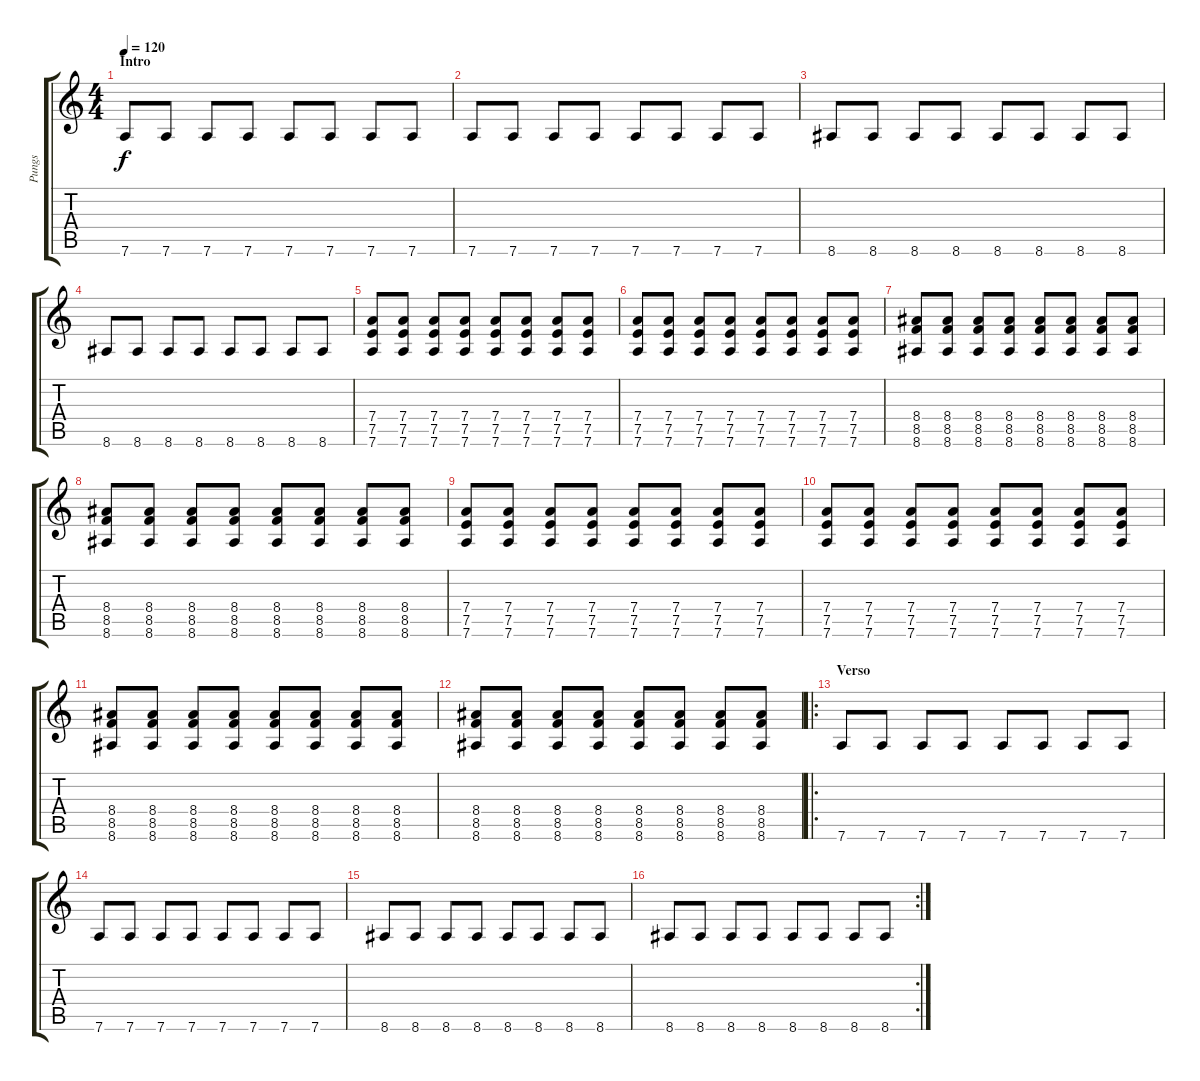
\track ("Pungs" "Pungs") {instrument distortionguitar}
\staff {score tabs}
\tuning (E4 B3 G3 D3 A2 D2) {hide}
\ts (4 4)
\section ("" "Intro")
\tempo 120
\clef g2
\ks c
7.6.8{dy f instrument distortionguitar} 7.6.8 7.6.8 7.6.8 7.6.8 7.6.8 7.6.8 7.6.8 |
7.6.8 7.6.8 7.6.8 7.6.8 7.6.8 7.6.8 7.6.8 7.6.8 |
8.6.8 8.6.8 8.6.8 8.6.8 8.6.8 8.6.8 8.6.8 8.6.8 |
8.6.8 8.6.8 8.6.8 8.6.8 8.6.8 8.6.8 8.6.8 8.6.8 |
(7.4 7.5 7.6).8 (7.4 7.5 7.6).8 (7.4 7.5 7.6).8 (7.4 7.5 7.6).8 (7.4 7.5 7.6).8 (7.4 7.5 7.6).8 (7.4 7.5 7.6).8 (7.4 7.5 7.6).8 |
(7.4 7.5 7.6).8 (7.4 7.5 7.6).8 (7.4 7.5 7.6).8 (7.4 7.5 7.6).8 (7.4 7.5 7.6).8 (7.4 7.5 7.6).8 (7.4 7.5 7.6).8 (7.4 7.5 7.6).8 |
(8.4 8.5 8.6).8 (8.4 8.5 8.6).8 (8.4 8.5 8.6).8 (8.4 8.5 8.6).8 (8.4 8.5 8.6).8 (8.4 8.5 8.6).8 (8.4 8.5 8.6).8 (8.4 8.5 8.6).8 |
(8.4 8.5 8.6).8 (8.4 8.5 8.6).8 (8.4 8.5 8.6).8 (8.4 8.5 8.6).8 (8.4 8.5 8.6).8 (8.4 8.5 8.6).8 (8.4 8.5 8.6).8 (8.4 8.5 8.6).8 |
(7.4 7.5 7.6).8 (7.4 7.5 7.6).8 (7.4 7.5 7.6).8 (7.4 7.5 7.6).8 (7.4 7.5 7.6).8 (7.4 7.5 7.6).8 (7.4 7.5 7.6).8 (7.4 7.5 7.6).8 |
(7.4 7.5 7.6).8 (7.4 7.5 7.6).8 (7.4 7.5 7.6).8 (7.4 7.5 7.6).8 (7.4 7.5 7.6).8 (7.4 7.5 7.6).8 (7.4 7.5 7.6).8 (7.4 7.5 7.6).8 |
(8.4 8.5 8.6).8 (8.4 8.5 8.6).8 (8.4 8.5 8.6).8 (8.4 8.5 8.6).8 (8.4 8.5 8.6).8 (8.4 8.5 8.6).8 (8.4 8.5 8.6).8 (8.4 8.5 8.6).8 |
(8.4 8.5 8.6).8 (8.4 8.5 8.6).8 (8.4 8.5 8.6).8 (8.4 8.5 8.6).8 (8.4 8.5 8.6).8 (8.4 8.5 8.6).8 (8.4 8.5 8.6).8 (8.4 8.5 8.6).8 |
\ro
\section ("" "Verso")
7.6.8 7.6.8 7.6.8 7.6.8 7.6.8 7.6.8 7.6.8 7.6.8 |
7.6.8 7.6.8 7.6.8 7.6.8 7.6.8 7.6.8 7.6.8 7.6.8 |
8.6.8 8.6.8 8.6.8 8.6.8 8.6.8 8.6.8 8.6.8 8.6.8 |
\rc 2
8.6.8 8.6.8 8.6.8 8.6.8 8.6.8 8.6.8 8.6.8 8.6.8
